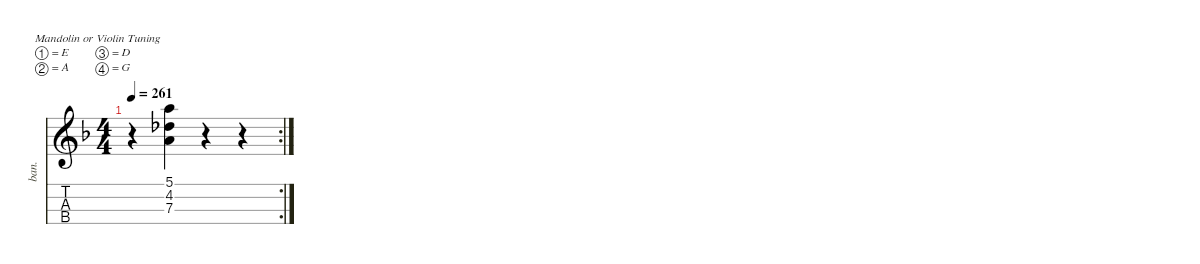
\defaultSystemsLayout 4
\hideDynamics
\bracketExtendMode nobrackets
\track ("Rythym Mandolin" "ban.") {instrument banjo}
\staff {score tabs}
\tuning (E5 A4 D4 G3)
\rc 2
\ts (4 4)
\tempo 261
\clef g2
\ks dminor
r.4{dy f} (5.1{acc forcenatural} 4.2{acc b} 7.3{acc forcenatural}).4 r.4 r.4
